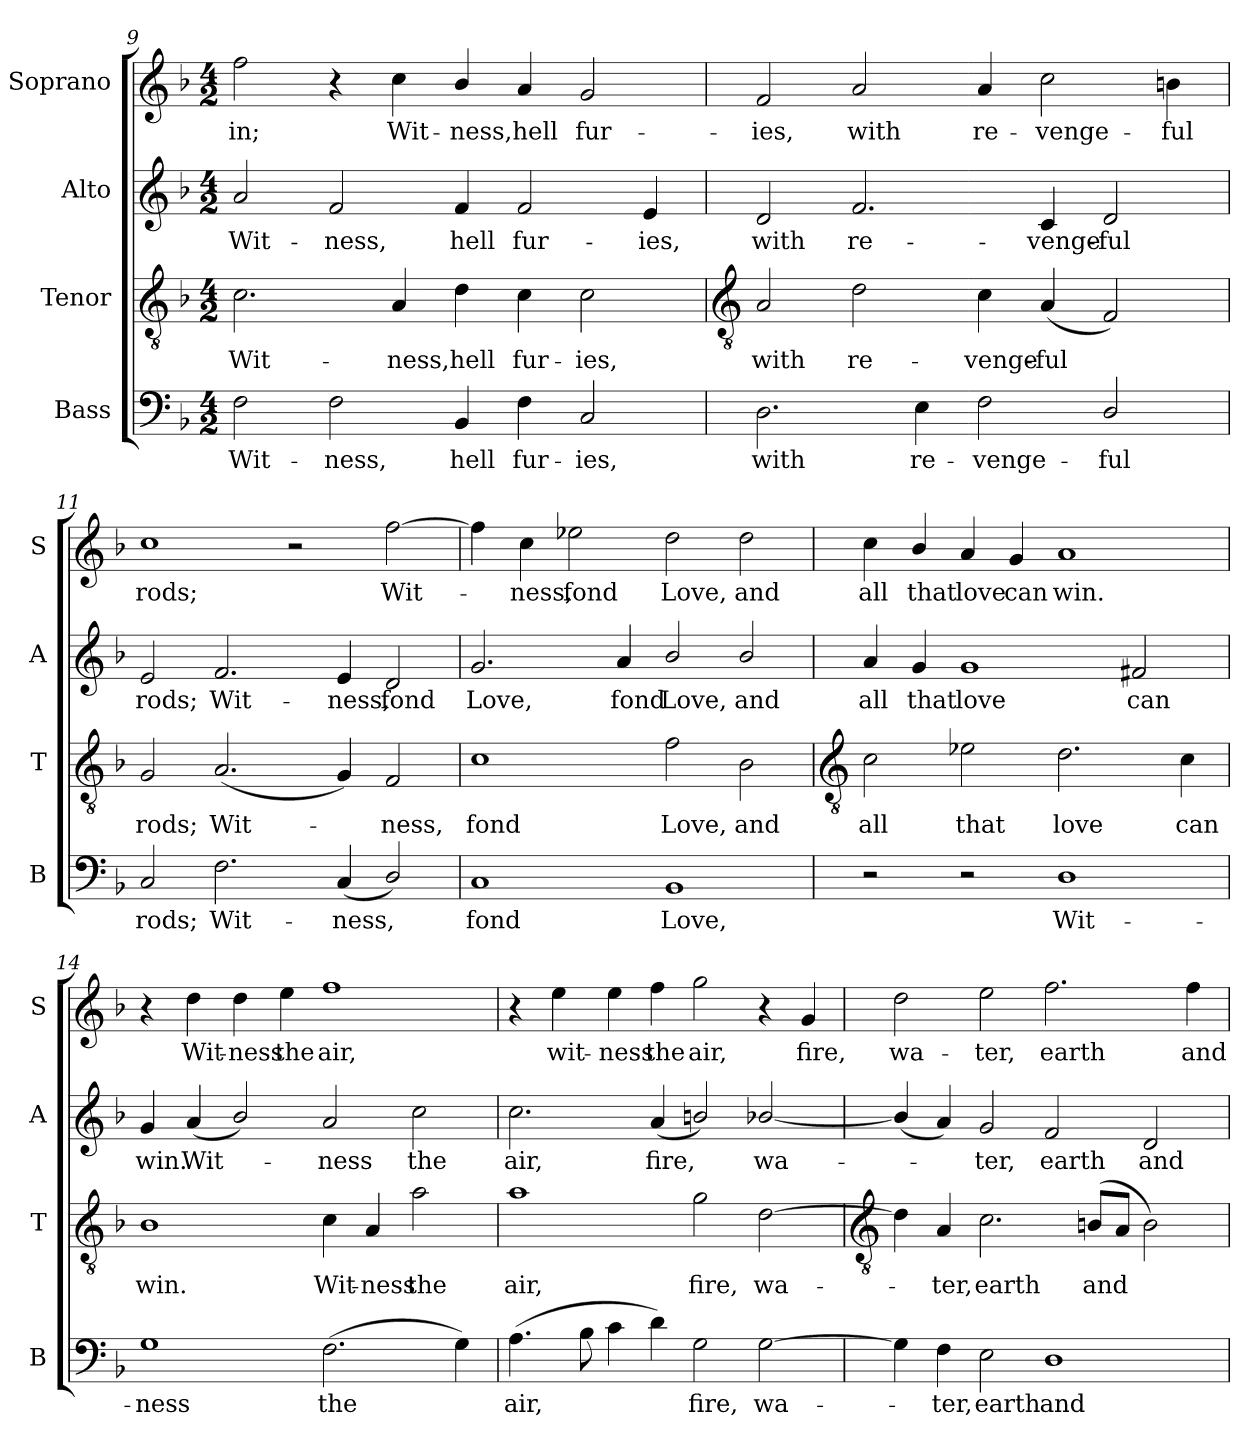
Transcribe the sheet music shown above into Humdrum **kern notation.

**kern	**text	**kern	**text	**kern	**text	**kern	**text
*part4	*part4	*part3	*part3	*part2	*part2	*part1	*part1
*staff4	*staff4	*staff3	*staff3	*staff2	*staff2	*staff1	*staff1
*I"Bass	*	*I"Tenor	*	*I"Alto	*	*I"Soprano	*
*I'B	*	*I'T	*	*I'A	*	*I'S	*
*clefF4	*	*clefGv2	*	*clefG2	*	*clefG2	*
*k[b-]	*	*k[b-]	*	*k[b-]	*	*k[b-]	*
*F:	*	*F:	*	*F:	*	*F:	*
*M4/2	*	*M4/2	*	*M4/2	*	*M4/2	*
=9	=9	=9	=9	=9	=9	=9	=9
!	!LO:LY:b	!	!LO:LY:b	!	!LO:LY:b	!	!LO:LY:b
2F	Wit-	2.c	Wit-	2a	Wit-	2ff	-in;
!	!LO:LY:b	!	!	!	!LO:LY:b	!	!
2F	-ness,	.	.	2f	-ness,	4r	.
!	!	!	!LO:LY:b	!	!	!	!LO:LY:b
.	.	4A	-ness,	.	.	4cc	Wit-
!	!LO:LY:b	!	!LO:LY:b	!	!LO:LY:b	!	!LO:LY:b
4BB-	hell	4d	hell	4f	hell	4b-/	-ness,
!	!LO:LY:b	!	!LO:LY:b	!	!LO:LY:b	!	!LO:LY:b
4F	fur-	4c	fur-	2f	fur-	4a	hell
!	!LO:LY:b	!	!LO:LY:b	!	!	!	!LO:LY:b
2C	-ies,	2c	-ies,	.	.	2g	fur-
!	!	!	!	!	!LO:LY:b	!	!
.	.	.	.	4e	-ies,	.	.
!!LO:LB:g=z
=10	=10	=10	=10	=10	=10	=10	=10
*	*	*clefGv2	*	*	*	*	*
!	!LO:LY:b	!	!LO:LY:b	!	!LO:LY:b	!	!LO:LY:b
2.D	with	2A	with	2d	with	2f	-ies,
!	!	!	!LO:LY:b	!	!LO:LY:b	!	!LO:LY:b
.	.	2d	re-	2.f	re-	2a	with
!	!LO:LY:b	!	!	!	!	!	!
4E	re-	.	.	.	.	.	.
!	!LO:LY:b	!	!LO:LY:b	!	!	!	!LO:LY:b
2F	-venge-	4c	-venge-	.	.	4a	re-
!	!	!	!LO:LY:b	!	!LO:LY:b	!	!LO:LY:b
.	.	(<4A	-ful	4c	-venge-	2cc	-venge-
!	!LO:LY:b	!	!	!	!LO:LY:b	!	!
2D/	-ful	2F)	.	2d	-ful	.	.
!	!	!	!	!	!	!	!LO:LY:b
.	.	.	.	.	.	4bn	-ful
=11	=11	=11	=11	=11	=11	=11	=11
!	!LO:LY:b	!	!LO:LY:b	!	!LO:LY:b	!	!LO:LY:b
2C	rods;	2G	rods;	2e	rods;	1cc	rods;
!	!LO:LY:b	!	!LO:LY:b	!	!LO:LY:b	!	!
2.F	Wit-	(<2.A	Wit-	2.f	Wit-	.	.
.	.	.	.	.	.	2r	.
!	!LO:LY:b	!	!	!	!LO:LY:b	!	!
(<4C	-ness,	4G)	.	4e	-ness,	.	.
!	!	!	!LO:LY:b	!	!LO:LY:b	!	!LO:LY:b
2D/)	.	2F	ness,	2d	fond	[2ff	Wit-
=12	=12	=12	=12	=12	=12	=12	=12
!	!LO:LY:b	!	!LO:LY:b	!	!LO:LY:b	!	!
1C	fond	1c	fond	2.g	Love,	4ff]	.
!	!	!	!	!	!	!	!LO:LY:b
.	.	.	.	.	.	4cc	ness,
!	!	!	!	!	!	!	!LO:LY:b
.	.	.	.	.	.	2ee-X	fond
!	!	!	!	!	!LO:LY:b	!	!
.	.	.	.	4a	fond	.	.
!	!LO:LY:b	!	!LO:LY:b	!	!LO:LY:b	!	!LO:LY:b
1BB-	Love,	2f	Love,	2b-/	Love,	2dd	Love,
!	!	!	!LO:LY:b	!	!LO:LY:b	!	!LO:LY:b
.	.	2B-	and	2b-/	and	2dd	and
!!LO:LB:g=z
=13	=13	=13	=13	=13	=13	=13	=13
*	*	*clefGv2	*	*	*	*	*
!	!	!	!LO:LY:b	!	!LO:LY:b	!	!LO:LY:b
2r	.	2c	all	4a	all	4cc	all
!	!	!	!	!	!LO:LY:b	!	!LO:LY:b
.	.	.	.	4g	that	4b-/	that
!	!	!	!LO:LY:b	!	!LO:LY:b	!	!LO:LY:b
2r	.	2e-X	that	1g	love	4a	love
!	!	!	!	!	!	!	!LO:LY:b
.	.	.	.	.	.	4g	can
!	!LO:LY:b	!	!LO:LY:b	!	!	!	!LO:LY:b
1D	Wit-	2.d	love	.	.	1a	win.
!	!	!	!	!	!LO:LY:b	!	!
.	.	.	.	2f#X	can	.	.
!	!	!	!LO:LY:b	!	!	!	!
.	.	4c	can	.	.	.	.
=14	=14	=14	=14	=14	=14	=14	=14
!	!LO:LY:b	!	!LO:LY:b	!	!LO:LY:b	!	!
1G	-ness	1B-	win.	4g	win.	4r	.
!	!	!	!	!	!LO:LY:b	!	!LO:LY:b
.	.	.	.	(<4a	Wit-	4dd	Wit-
!	!	!	!	!	!	!	!LO:LY:b
.	.	.	.	2b-/)	.	4dd	-ness
!	!	!	!	!	!	!	!LO:LY:b
.	.	.	.	.	.	4ee	the
!	!LO:LY:b	!	!LO:LY:b	!	!LO:LY:b	!	!LO:LY:b
(>2.F	the	4c	Wit-	2a	ness	1ff	air,
!	!	!	!LO:LY:b	!	!	!	!
.	.	4A	-ness	.	.	.	.
!	!	!	!LO:LY:b	!	!LO:LY:b	!	!
.	.	2a	the	2cc	the	.	.
4G)	.	.	.	.	.	.	.
=15	=15	=15	=15	=15	=15	=15	=15
!	!LO:LY:b	!	!LO:LY:b	!	!LO:LY:b	!	!
(>4.A	air,	1a	air,	2.cc	air,	4r	.
!	!	!	!	!	!	!	!LO:LY:b
.	.	.	.	.	.	4ee	wit-
8B-	.	.	.	.	.	.	.
!	!	!	!	!	!	!	!LO:LY:b
4c	.	.	.	.	.	4ee	-ness
!	!	!	!	!	!LO:LY:b	!	!LO:LY:b
4d)	.	.	.	(<4a	fire,	4ff	the
!	!LO:LY:b	!	!LO:LY:b	!	!	!	!LO:LY:b
2G	fire,	2g	fire,	2bn/)	.	2gg	air,
!	!LO:LY:b	!	!LO:LY:b	!	!LO:LY:b	!	!
[2G	wa-	[2d	wa-	[2b-X/	wa-	4r	.
!	!	!	!	!	!	!	!LO:LY:b
.	.	.	.	.	.	4g	fire,
!!LO:LB:g=z
=16	=16	=16	=16	=16	=16	=16	=16
*	*	*clefGv2	*	*	*	*	*
!	!	!	!	!	!	!	!LO:LY:b
4G]	.	4d]	.	(<4b-/]	.	2dd	wa-
!	!LO:LY:b	!	!LO:LY:b	!	!	!	!
4F	ter,	4A	ter,	4a)	.	.	.
!	!LO:LY:b	!	!LO:LY:b	!	!LO:LY:b	!	!LO:LY:b
2E	earth	2.c	earth	2g	ter,	2ee	-ter,
!	!LO:LY:b	!	!	!	!LO:LY:b	!	!LO:LY:b
1D	and	.	.	2f	earth	2.ff	earth
!	!	!	!LO:LY:b	!	!	!	!
.	.	(<8BnL	and	.	.	.	.
.	.	8AJ	.	.	.	.	.
!	!	!	!	!	!LO:LY:b	!	!
.	.	2B)	.	2d	and	.	.
!	!	!	!	!	!	!	!LO:LY:b
.	.	.	.	.	.	4ff	and
=	=	=	=	=	=	=	=
*-	*-	*-	*-	*-	*-	*-	*-
